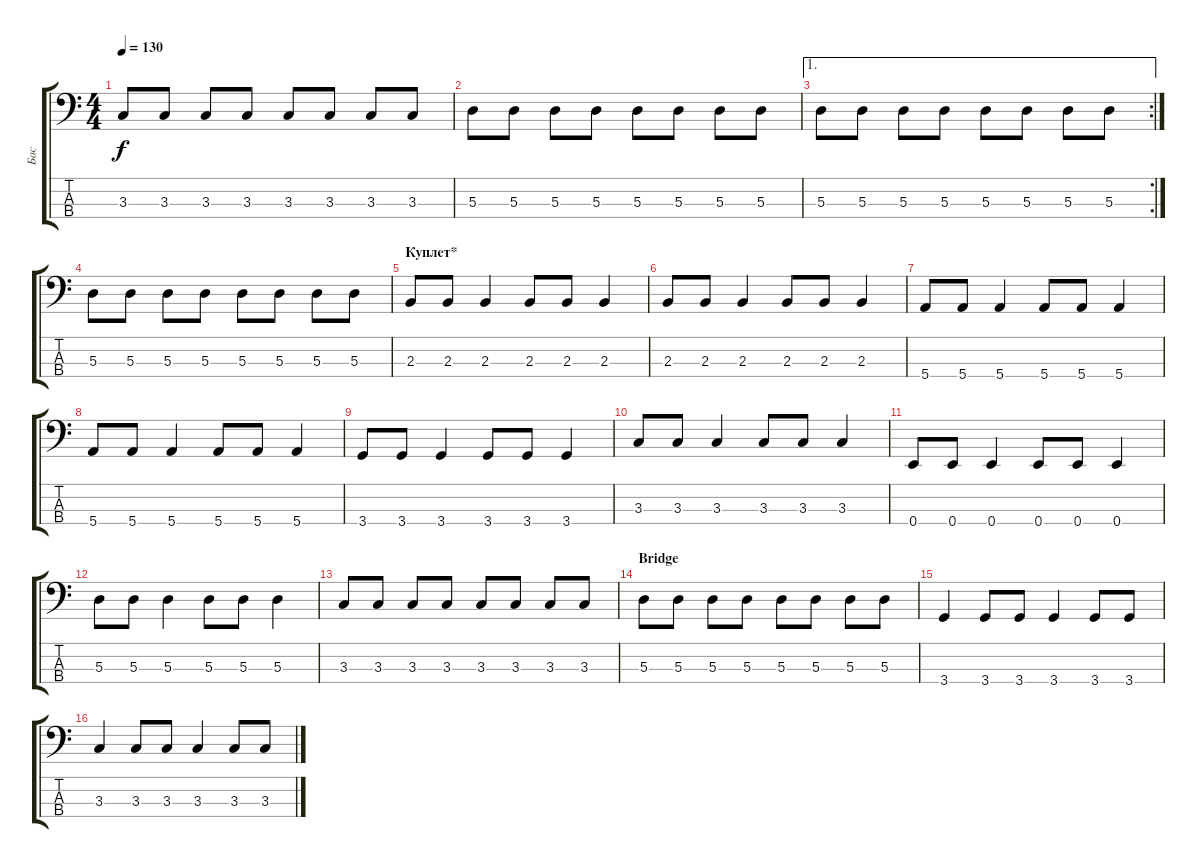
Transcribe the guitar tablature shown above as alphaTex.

\track ("Бас" "Бас") {instrument electricbassfinger}
\staff {score tabs}
\tuning (G2 D2 A1 E1) {hide}
\ts (4 4)
\tempo 130
\clef f4
\ks c
3.3.8{dy f} 3.3.8 3.3.8 3.3.8 3.3.8 3.3.8 3.3.8 3.3.8 |
5.3.8 5.3.8 5.3.8 5.3.8 5.3.8 5.3.8 5.3.8 5.3.8 |
\ae 1
\rc 2
5.3.8 5.3.8 5.3.8 5.3.8 5.3.8 5.3.8 5.3.8 5.3.8 |
5.3.8 5.3.8 5.3.8 5.3.8 5.3.8 5.3.8 5.3.8 5.3.8 |
\section ("" "Куплет*")
2.3.8 2.3.8 2.3.4 2.3.8 2.3.8 2.3.4 |
2.3.8 2.3.8 2.3.4 2.3.8 2.3.8 2.3.4 |
5.4.8 5.4.8 5.4.4 5.4.8 5.4.8 5.4.4 |
5.4.8 5.4.8 5.4.4 5.4.8 5.4.8 5.4.4 |
3.4.8 3.4.8 3.4.4 3.4.8 3.4.8 3.4.4 |
3.3.8 3.3.8 3.3.4 3.3.8 3.3.8 3.3.4 |
0.4.8 0.4.8 0.4.4 0.4.8 0.4.8 0.4.4 |
5.3.8 5.3.8 5.3.4 5.3.8 5.3.8 5.3.4 |
3.3.8 3.3.8 3.3.8 3.3.8 3.3.8 3.3.8 3.3.8 3.3.8 |
\section ("" "Bridge")
5.3.8 5.3.8 5.3.8 5.3.8 5.3.8 5.3.8 5.3.8 5.3.8 |
3.4.4 3.4.8 3.4.8 3.4.4 3.4.8 3.4.8 |
3.3.4 3.3.8 3.3.8 3.3.4 3.3.8 3.3.8
